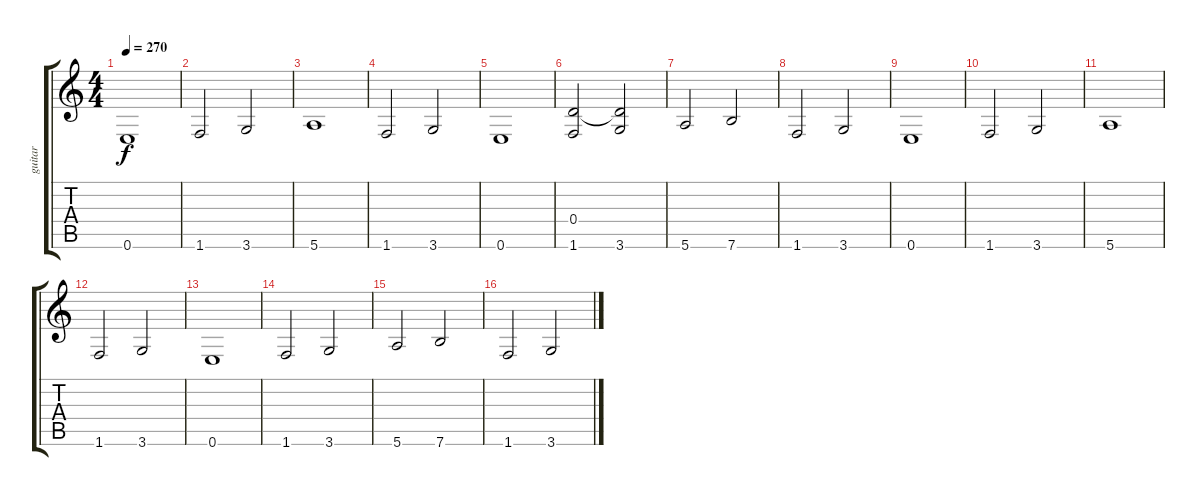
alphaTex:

\track ("guitar" "guitar") {instrument distortionguitar}
\staff {score tabs}
\tuning (E4 B3 G3 D3 A2 E2) {hide}
\ts (4 4)
\tempo 270
\clef g2
\ks c
0.6.1{dy f} |
1.6.2 3.6.2 |
5.6.1 |
1.6.2 3.6.2 |
0.6.1 |
(0.4 1.6).2 (0.4{t} 3.6).2 |
5.6.2 7.6.2 |
1.6.2 3.6.2 |
0.6.1 |
1.6.2 3.6.2 |
5.6.1 |
1.6.2 3.6.2 |
0.6.1 |
1.6.2 3.6.2 |
5.6.2 7.6.2 |
1.6.2 3.6.2
